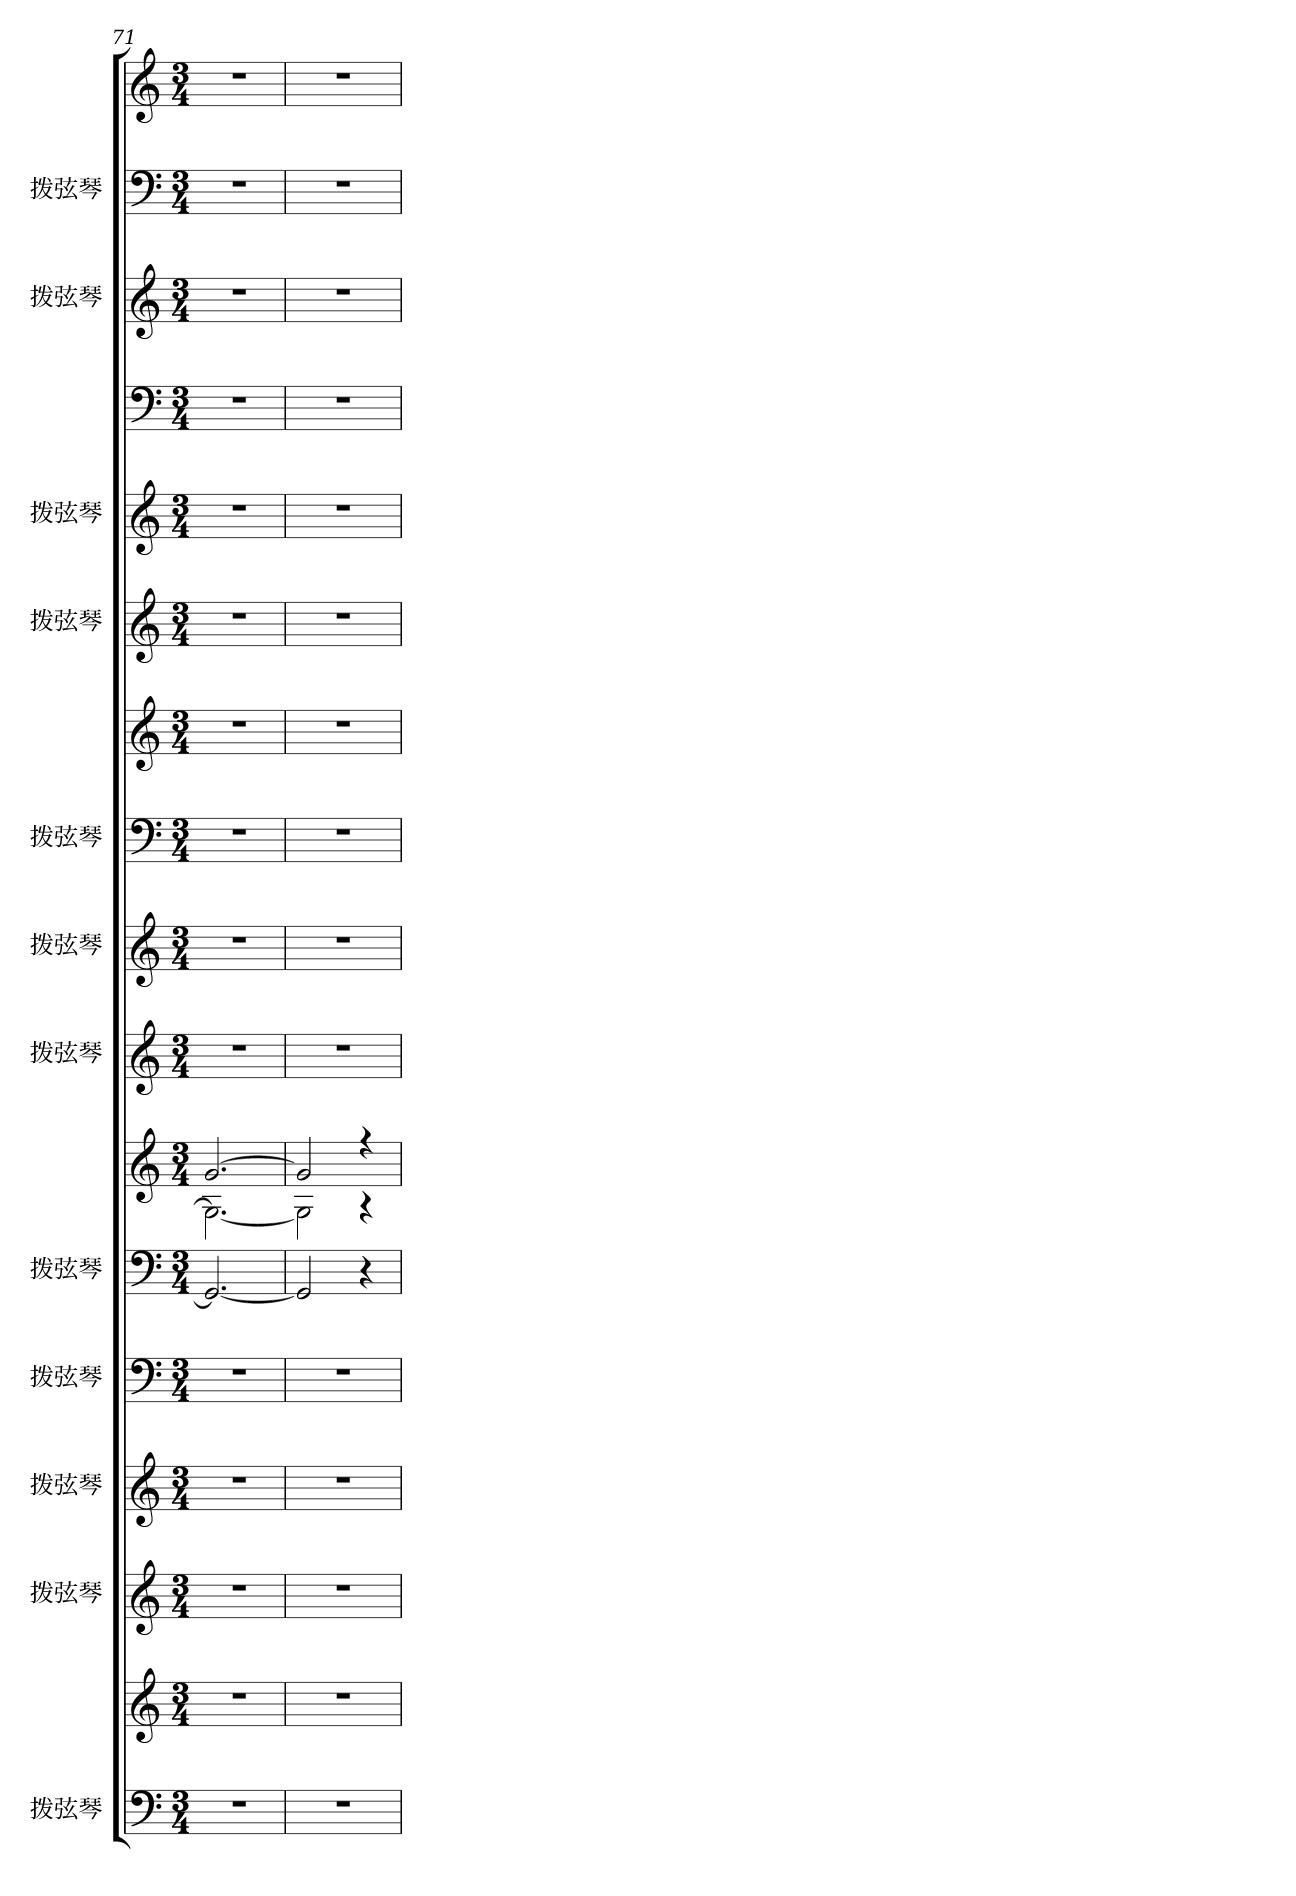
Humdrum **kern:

**kern	**kern	**kern	**kern	**kern	**kern	**kern	**kern	**kern	**kern	**kern	**kern	**kern	**kern	**kern	**kern	**kern
*part12	*part12	*part11	*part10	*part9	*part8	*part8	*part7	*part6	*part5	*part5	*part4	*part3	*part3	*part2	*part1	*part1
*staff17	*staff16	*staff15	*staff14	*staff13	*staff12	*staff11	*staff10	*staff9	*staff8	*staff7	*staff6	*staff5	*staff4	*staff3	*staff2	*staff1
*I"拨弦琴	*	*I"拨弦琴	*I"拨弦琴	*I"拨弦琴	*I"拨弦琴	*	*I"拨弦琴	*I"拨弦琴	*I"拨弦琴	*	*I"拨弦琴	*I"拨弦琴	*	*I"拨弦琴	*I"拨弦琴	*
*clefF4	*clefG2	*clefG2	*clefG2	*clefF4	*clefF4	*clefG2	*clefG2	*clefG2	*clefF4	*clefG2	*clefG2	*clefG2	*clefF4	*clefG2	*clefF4	*clefG2
*k[]	*k[]	*k[]	*k[]	*k[]	*k[]	*k[]	*k[]	*k[]	*k[]	*k[]	*k[]	*k[]	*k[]	*k[]	*k[]	*k[]
*M3/4	*M3/4	*M3/4	*M3/4	*M3/4	*M3/4	*M3/4	*M3/4	*M3/4	*M3/4	*M3/4	*M3/4	*M3/4	*M3/4	*M3/4	*M3/4	*M3/4
=71	=71	=71	=71	=71	=71	=71	=71	=71	=71	=71	=71	=71	=71	=71	=71	=71
*	*	*	*	*	*	*^	*	*	*	*	*	*	*	*	*	*
2.r	2.r	2.r	2.r	2.r	2.GG/_	[2.g/	2.G\_	2.r	2.r	2.r	2.r	2.r	2.r	2.r	2.r	2.r	2.r
=72	=72	=72	=72	=72	=72	=72	=72	=72	=72	=72	=72	=72	=72	=72	=72	=72	=72
2.r	2.r	2.r	2.r	2.r	2GG/]	2g/]	2G\]	2.r	2.r	2.r	2.r	2.r	2.r	2.r	2.r	2.r	2.r
.	.	.	.	.	4r	4r	4r	.	.	.	.	.	.	.	.	.	.
*	*	*	*	*	*	*v	*v	*	*	*	*	*	*	*	*	*	*
=	=	=	=	=	=	=	=	=	=	=	=	=	=	=	=	=
*-	*-	*-	*-	*-	*-	*-	*-	*-	*-	*-	*-	*-	*-	*-	*-	*-
